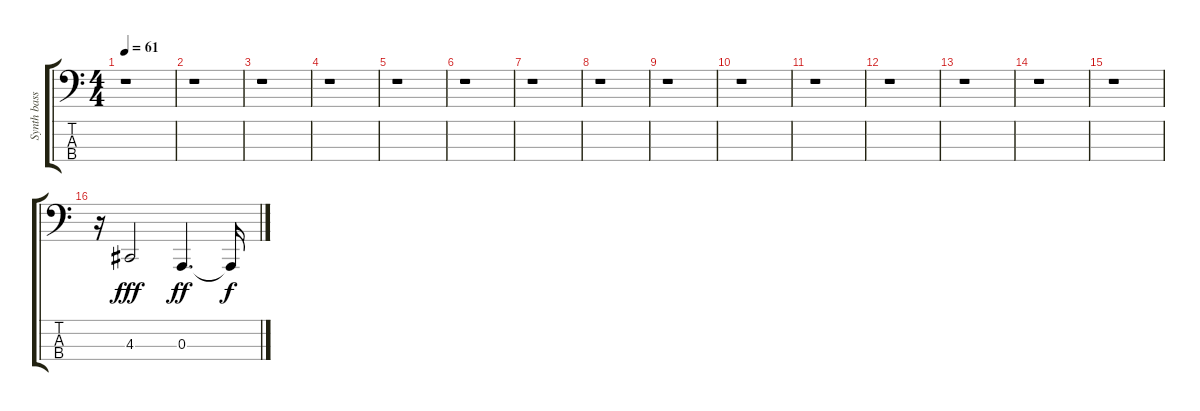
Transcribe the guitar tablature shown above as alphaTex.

\track ("Synth bass 8" "Synth bass") {instrument pad3polysynth}
\staff {score tabs}
\tuning (G2 D2 A1 E1) {hide}
\ts (4 4)
\tempo 61
\clef f4
\ks c
r.1{dy fff} |
r.1 |
r.1 |
r.1 |
r.1 |
r.1 |
r.1 |
r.1 |
r.1 |
r.1 |
r.1 |
r.1 |
r.1 |
r.1 |
r.1 |
r.16 4.3.2 0.3.4{d dy ff} 0.3{t}.16{dy f}
